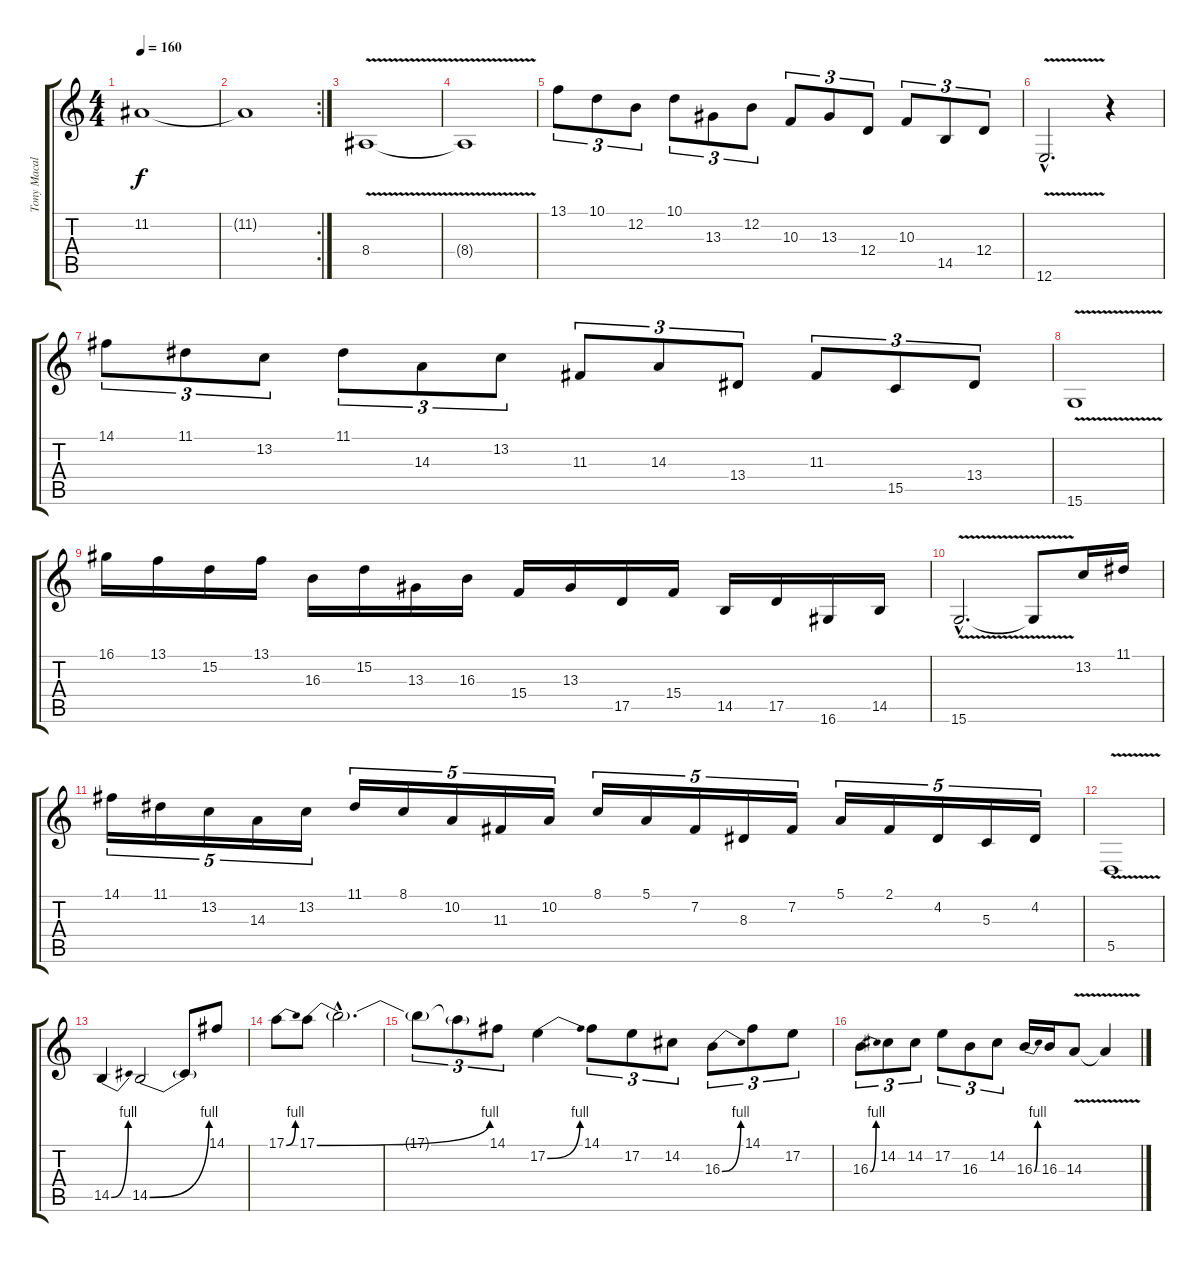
\track ("Tony Macalpine" "Tony Macal") {instrument lead1square}
\staff {score tabs}
\tuning (E4 B3 G3 D3 A2 E2) {hide}
\ts (4 4)
\tempo 160
\clef g2
\ks c
11.2{t}.1{dy f} |
\rc 2
11.2{t}.1 |
8.4{v}.1 |
8.4{t}.1 |
13.1.8{tu (3 2)} 10.1.8{tu (3 2)} 12.2.8{tu (3 2)} 10.1.8{tu (3 2)} 13.3.8{tu (3 2)} 12.2.8{tu (3 2)} 10.3.8{tu (3 2)} 13.3.8{tu (3 2)} 12.4.8{tu (3 2)} 10.3.8{tu (3 2)} 14.5.8{tu (3 2)} 12.4.8{tu (3 2)} |
12.6{v hac}.2{d} r.4 |
14.1.8{tu (3 2)} 11.1.8{tu (3 2)} 13.2.8{tu (3 2)} 11.1.8{tu (3 2)} 14.3.8{tu (3 2)} 13.2.8{tu (3 2)} 11.3.8{tu (3 2)} 14.3.8{tu (3 2)} 13.4.8{tu (3 2)} 11.3.8{tu (3 2)} 15.5.8{tu (3 2)} 13.4.8{tu (3 2)} |
15.6{v}.1 |
16.1.16 13.1.16 15.2.16 13.1.16 16.3.16 15.2.16 13.3.16 16.3.16 15.4.16 13.3.16 17.5.16 15.4.16 14.5.16 17.5.16 16.6.16 14.5.16 |
15.6{v hac}.2{d} 15.6{t}.8 13.2.16 11.1.16 |
14.1.16{tu (5 4)} 11.1.16{tu (5 4)} 13.2.16{tu (5 4)} 14.3.16{tu (5 4)} 13.2.16{tu (5 4)} 11.1.16{tu (5 4)} 8.1.16{tu (5 4)} 10.2.16{tu (5 4)} 11.3.16{tu (5 4)} 10.2.16{tu (5 4)} 8.1.16{tu (5 4)} 5.1.16{tu (5 4)} 7.2.16{tu (5 4)} 8.3.16{tu (5 4)} 7.2.16{tu (5 4)} 5.1.16{tu (5 4)} 2.1.16{tu (5 4)} 4.2.16{tu (5 4)} 5.3.16{tu (5 4)} 4.2.16{tu (5 4)} |
5.5{v}.1 |
14.5{be (bend 0 0 60 4)}.4 14.5{be (bend 0 0 60 4)}.2 14.5{t}.8 14.1.8 |
17.1{be (bend 0 0 60 4)}.8 17.1{be (bend 0 0 60 4)}.8 17.1{hac t}.2{d} |
17.1{t}.8{tu (3 2)} 17.1{t}.8{tu (3 2)} 14.1.8{tu (3 2)} 17.2{be (bend 0 0 60 4)}.4 14.1.8{tu (3 2)} 17.2.8{tu (3 2)} 14.2.8{tu (3 2)} 16.3{be (bend 0 0 60 4)}.8{tu (3 2)} 14.1.8{tu (3 2)} 17.2.8{tu (3 2)} |
16.3{be (bend 0 0 60 4)}.8{tu (3 2)} 14.2.8{tu (3 2)} 14.2.8{tu (3 2)} 17.2.8{tu (3 2)} 16.3.8{tu (3 2)} 14.2.8{tu (3 2)} 16.3{be (bend 0 0 60 4)}.16 16.3.16 14.3{v}.8 14.3{t}.4
